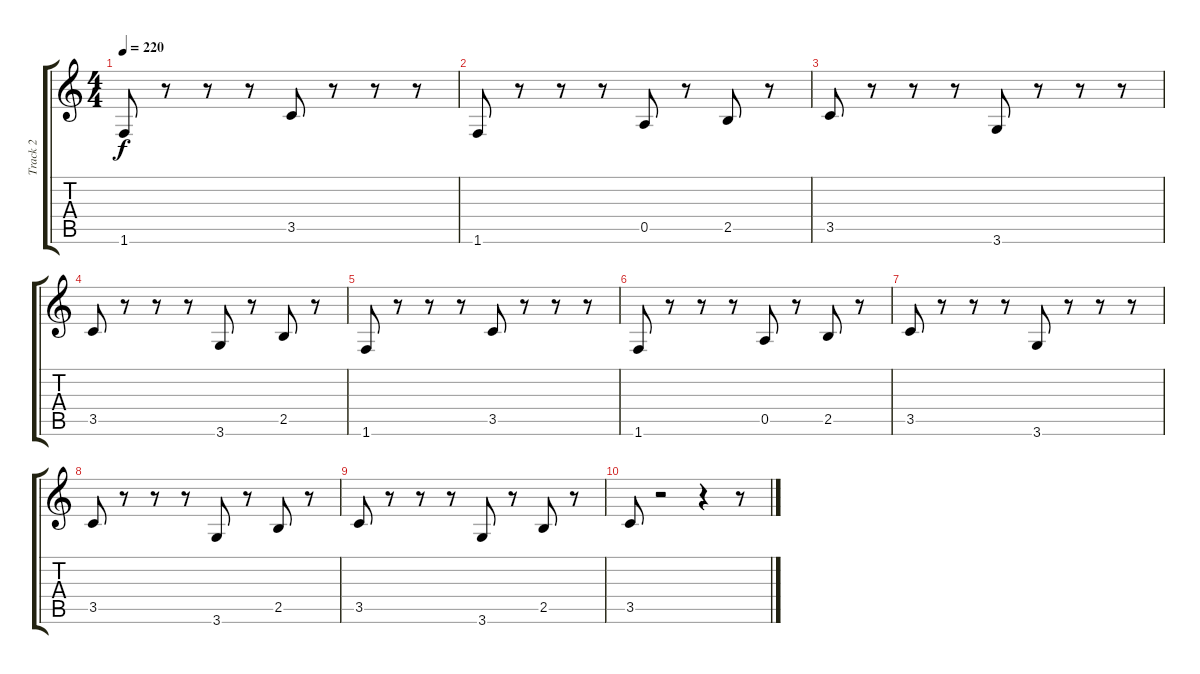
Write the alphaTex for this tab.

\track ("Track 2" "Track 2") {instrument electricbasspick}
\staff {score tabs}
\tuning (E4 B3 G3 D3 A2 E2) {hide}
\ts (4 4)
\tempo 220
\clef g2
\ks c
1.6.8{dy f} r.8 r.8 r.8 3.5.8 r.8 r.8 r.8 |
1.6.8 r.8 r.8 r.8 0.5.8 r.8 2.5.8 r.8 |
3.5.8 r.8 r.8 r.8 3.6.8 r.8 r.8 r.8 |
3.5.8 r.8 r.8 r.8 3.6.8 r.8 2.5.8 r.8 |
1.6.8 r.8 r.8 r.8 3.5.8 r.8 r.8 r.8 |
1.6.8 r.8 r.8 r.8 0.5.8 r.8 2.5.8 r.8 |
3.5.8 r.8 r.8 r.8 3.6.8 r.8 r.8 r.8 |
3.5.8 r.8 r.8 r.8 3.6.8 r.8 2.5.8 r.8 |
3.5.8 r.8 r.8 r.8 3.6.8 r.8 2.5.8 r.8 |
3.5.8 r.2 r.4 r.8
